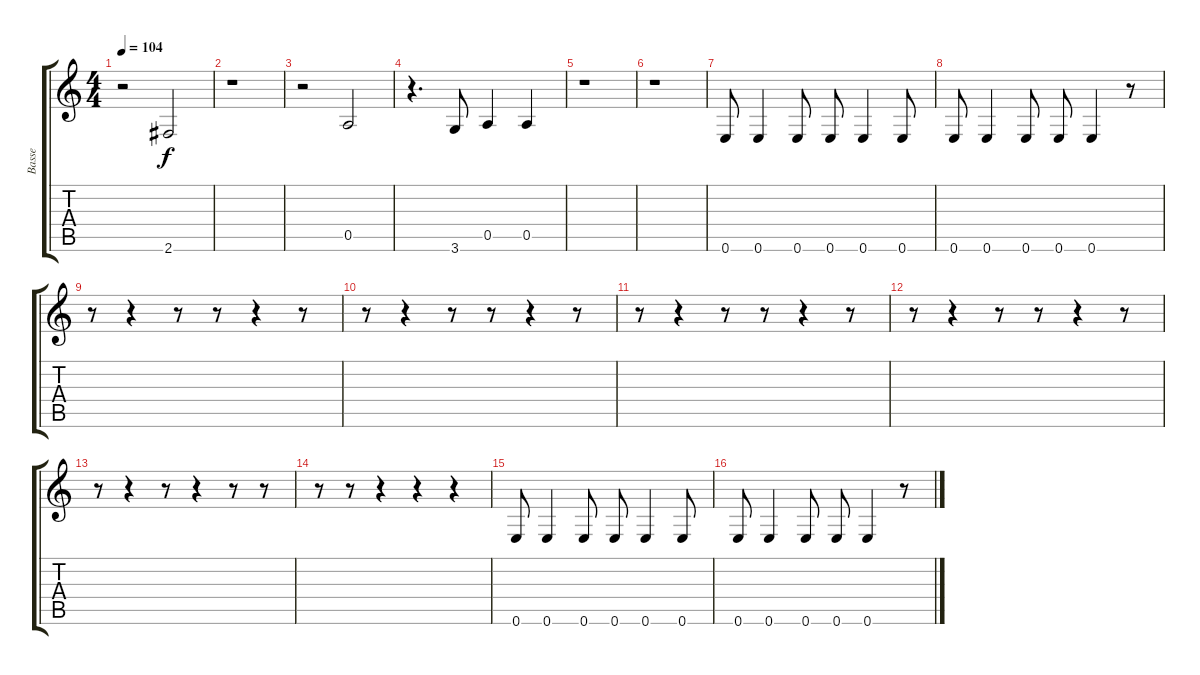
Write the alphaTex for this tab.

\track ("Basse" "Basse") {instrument electricbassfinger}
\staff {score tabs}
\tuning (E4 B3 G3 D3 A2 E2) {hide}
\ts (4 4)
\tempo 104
\clef g2
\ks c
r.2{dy f} 2.6.2 |
r.1 |
r.2 0.5.2 |
r.4{d} 3.6.8 0.5.4 0.5.4 |
r.1 |
r.1 |
0.6.8 0.6.4 0.6.8 0.6.8 0.6.4 0.6.8 |
0.6.8 0.6.4 0.6.8 0.6.8 0.6.4 r.8 |
r.8 r.4 r.8 r.8 r.4 r.8 |
r.8 r.4 r.8 r.8 r.4 r.8 |
r.8 r.4 r.8 r.8 r.4 r.8 |
r.8 r.4 r.8 r.8 r.4 r.8 |
r.8 r.4 r.8 r.4 r.8 r.8 |
r.8 r.8 r.4 r.4 r.4 |
0.6.8 0.6.4 0.6.8 0.6.8 0.6.4 0.6.8 |
0.6.8 0.6.4 0.6.8 0.6.8 0.6.4 r.8
